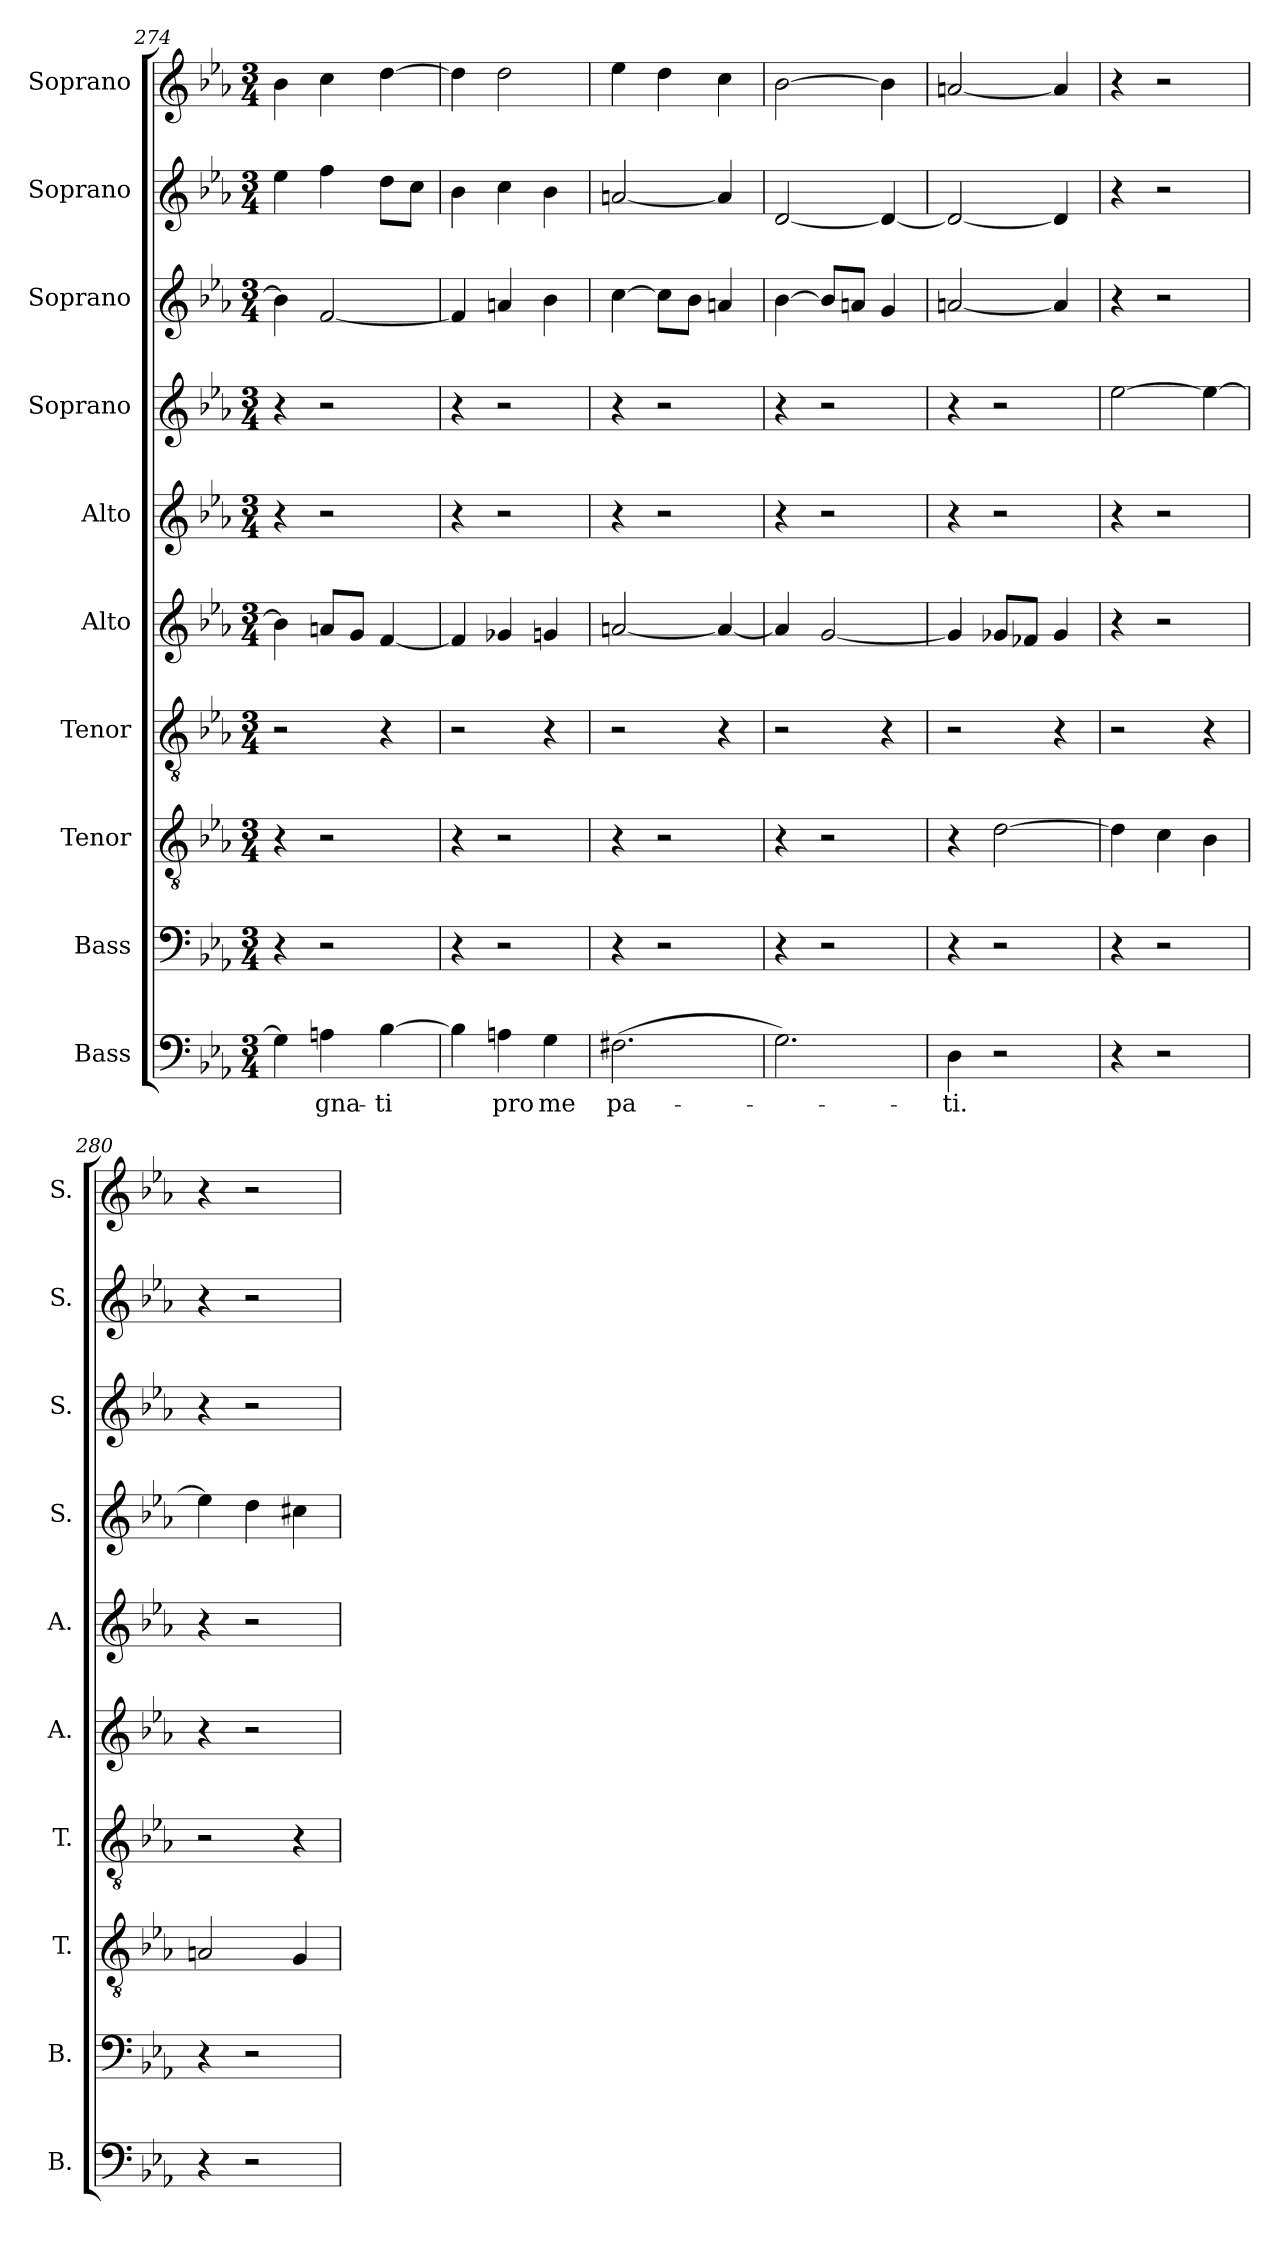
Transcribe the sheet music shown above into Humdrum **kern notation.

**kern	**text	**kern	**kern	**kern	**kern	**kern	**kern	**kern	**kern	**kern
*part10	*part10	*part9	*part8	*part7	*part6	*part5	*part4	*part3	*part2	*part1
*staff10	*staff10	*staff9	*staff8	*staff7	*staff6	*staff5	*staff4	*staff3	*staff2	*staff1
*I"Bass	*	*I"Bass	*I"Tenor	*I"Tenor	*I"Alto	*I"Alto	*I"Soprano	*I"Soprano	*I"Soprano	*I"Soprano
*I'B.	*	*I'B.	*I'T.	*I'T.	*I'A.	*I'A.	*I'S.	*I'S.	*I'S.	*I'S.
*clefF4	*	*clefF4	*clefGv2	*clefGv2	*clefG2	*clefG2	*clefG2	*clefG2	*clefG2	*clefG2
*k[b-e-a-]	*	*k[b-e-a-]	*k[b-e-a-]	*k[b-e-a-]	*k[b-e-a-]	*k[b-e-a-]	*k[b-e-a-]	*k[b-e-a-]	*k[b-e-a-]	*k[b-e-a-]
*M3/4	*	*M3/4	*M3/4	*M3/4	*M3/4	*M3/4	*M3/4	*M3/4	*M3/4	*M3/4
=274	=274	=274	=274	=274	=274	=274	=274	=274	=274	=274
4G\]	.	4r	4r	2r	4b-\]	4r	4r	4b-\]	4ee-\	4b-\
4An\	-gna-	2r	2r	.	8an/L	2r	2r	[2f/	4ff\	4cc\
.	.	.	.	.	8g/J	.	.	.	.	.
[4B-\	-ti	.	.	4r	[4f/	.	.	.	8dd\L	[4dd\
.	.	.	.	.	.	.	.	.	8cc\J	.
=275	=275	=275	=275	=275	=275	=275	=275	=275	=275	=275
4B-\]	.	4r	4r	2r	4f/]	4r	4r	4f/]	4b-\	4dd\]
4An\	pro	2r	2r	.	4g-X/	2r	2r	4an/	4cc\	2dd\
4G\	me	.	.	4r	4gn/	.	.	4b-\	4b-\	.
=276	=276	=276	=276	=276	=276	=276	=276	=276	=276	=276
(2.F#X\	pa-	4r	4r	2r	[2an/	4r	4r	[4cc\	[2an/	4ee-\
.	.	2r	2r	.	.	2r	2r	8cc\L]	.	4dd\
.	.	.	.	.	.	.	.	8b-\J	.	.
.	.	.	.	4r	4a/_	.	.	4an/	4a/]	4cc\
=277	=277	=277	=277	=277	=277	=277	=277	=277	=277	=277
2.G\)	.	4r	4r	2r	4a/]	4r	4r	[4b-\	[2d/	[2b-\
.	.	2r	2r	.	[2g/	2r	2r	8b-/L]	.	.
.	.	.	.	.	.	.	.	8an/J	.	.
.	.	.	.	4r	.	.	.	4g/	4d/_	4b-\]
=278	=278	=278	=278	=278	=278	=278	=278	=278	=278	=278
4D\	-ti.	4r	4r	2r	4g/]	4r	4r	[2an/	2d/_	[2an/
2r	.	2r	[2d\	.	8g-X/L	2r	2r	.	.	.
.	.	.	.	.	8f-X/J	.	.	.	.	.
.	.	.	.	4r	4g-/	.	.	4a/]	4d/]	4a/]
=279	=279	=279	=279	=279	=279	=279	=279	=279	=279	=279
4r	.	4r	4d\]	2r	4r	4r	[2ee-\	4r	4r	4r
2r	.	2r	4c\	.	2r	2r	.	2r	2r	2r
.	.	.	4B-\	4r	.	.	4ee-\_	.	.	.
!!LO:PB:g=z
=280	=280	=280	=280	=280	=280	=280	=280	=280	=280	=280
4r	.	4r	2An/	2r	4r	4r	4ee-\]	4r	4r	4r
2r	.	2r	.	.	2r	2r	4dd\	2r	2r	2r
.	.	.	4G/	4r	.	.	4cc#X\	.	.	.
=	=	=	=	=	=	=	=	=	=	=
*-	*-	*-	*-	*-	*-	*-	*-	*-	*-	*-
